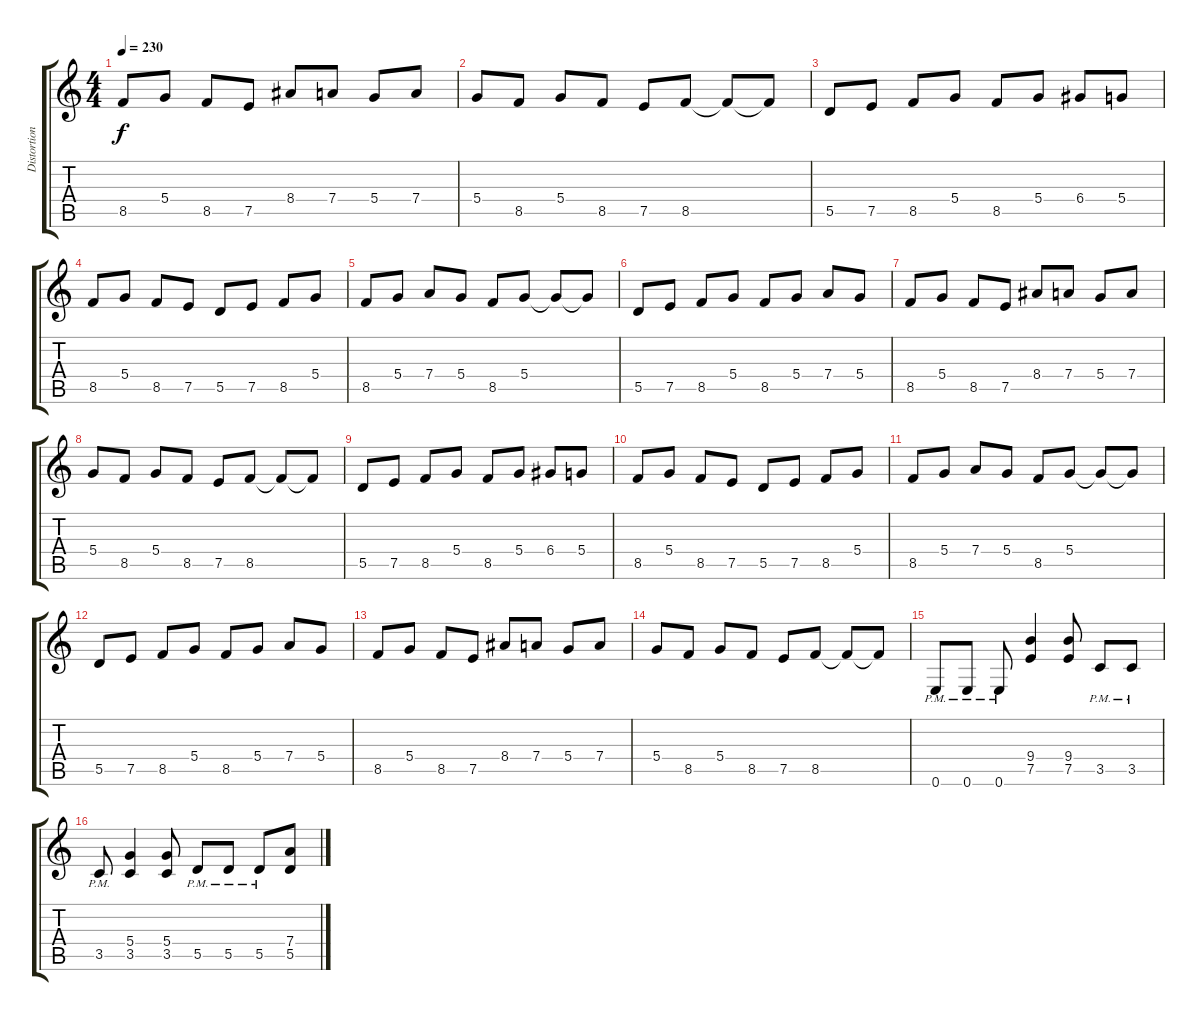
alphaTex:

\track ("Distortion 2" "Distortion") {instrument distortionguitar}
\staff {score tabs}
\tuning (E4 B3 G3 D3 A2 E2) {hide}
\ts (4 4)
\tempo 230
\clef g2
\ks c
8.5.8{dy f} 5.4.8 8.5.8 7.5.8 8.4.8 7.4.8 5.4.8 7.4.8 |
5.4.8 8.5.8 5.4.8 8.5.8 7.5.8 8.5.8 8.5{t}.8 8.5{t}.8 |
5.5.8 7.5.8 8.5.8 5.4.8 8.5.8 5.4.8 6.4.8 5.4.8 |
8.5.8 5.4.8 8.5.8 7.5.8 5.5.8 7.5.8 8.5.8 5.4.8 |
8.5.8 5.4.8 7.4.8 5.4.8 8.5.8 5.4.8 5.4{t}.8 5.4{t}.8 |
5.5.8 7.5.8 8.5.8 5.4.8 8.5.8 5.4.8 7.4.8 5.4.8 |
8.5.8 5.4.8 8.5.8 7.5.8 8.4.8 7.4.8 5.4.8 7.4.8 |
5.4.8 8.5.8 5.4.8 8.5.8 7.5.8 8.5.8 8.5{t}.8 8.5{t}.8 |
5.5.8 7.5.8 8.5.8 5.4.8 8.5.8 5.4.8 6.4.8 5.4.8 |
8.5.8 5.4.8 8.5.8 7.5.8 5.5.8 7.5.8 8.5.8 5.4.8 |
8.5.8 5.4.8 7.4.8 5.4.8 8.5.8 5.4.8 5.4{t}.8 5.4{t}.8 |
5.5.8 7.5.8 8.5.8 5.4.8 8.5.8 5.4.8 7.4.8 5.4.8 |
8.5.8 5.4.8 8.5.8 7.5.8 8.4.8 7.4.8 5.4.8 7.4.8 |
5.4.8 8.5.8 5.4.8 8.5.8 7.5.8 8.5.8 8.5{t}.8 8.5{t}.8 |
0.6{pm}.8 0.6{pm}.8 0.6{pm}.8 (9.4 7.5).4 (9.4 7.5).8 3.5{pm}.8 3.5{pm}.8 |
3.5{pm}.8 (5.4 3.5).4 (5.4 3.5).8 5.5{pm}.8 5.5{pm}.8 5.5{pm}.8 (7.4 5.5).8
